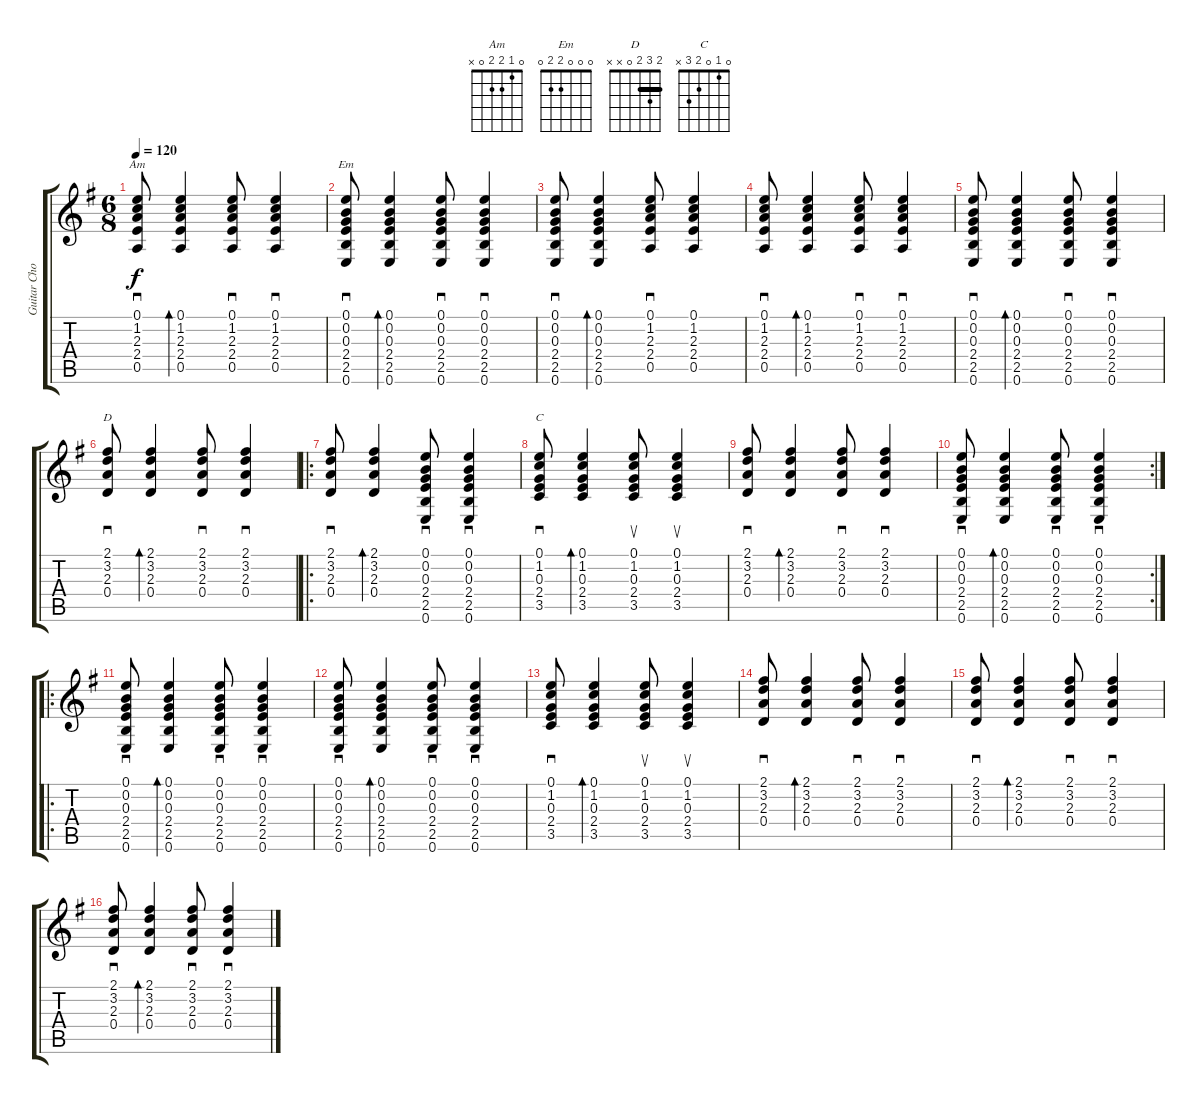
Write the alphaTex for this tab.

\track ("Guitar Chord" "Guitar Cho") {instrument acousticguitarnylon}
\staff {score tabs}
\tuning (E4 B3 G3 D3 A2 E2) {hide}
\chord ("Am" 0 1 2 2 0 x)
\chord ("Em" 0 0 0 2 2 0)
\chord ("D" 2 3 2 0 x x) {barre 2}
\chord ("C" 0 1 0 2 3 x)
\ts (6 8)
\tempo 120
\clef g2
\ks eminor
(0.1 1.2 2.3 2.4 0.5).8{sd ch "Am" dy f} (0.1 1.2 2.3 2.4 0.5).4{bd 480} (0.1 1.2 2.3 2.4 0.5).8{sd} (0.1 1.2 2.3 2.4 0.5).4{sd} |
(0.1 0.2 0.3 2.4 2.5 0.6).8{sd ch "Em"} (0.1 0.2 0.3 2.4 2.5 0.6).4{bd 480} (0.1 0.2 0.3 2.4 2.5 0.6).8{sd} (0.1 0.2 0.3 2.4 2.5 0.6).4{sd} |
(0.1 0.2 0.3 2.4 2.5 0.6).8{sd} (0.1 0.2 0.3 2.4 2.5 0.6).4{bd 480} (0.1 1.2 2.3 2.4 0.5).8{sd} (0.1 1.2 2.3 2.4 0.5).4 |
(0.1 1.2 2.3 2.4 0.5).8{sd} (0.1 1.2 2.3 2.4 0.5).4{bd 480} (0.1 1.2 2.3 2.4 0.5).8{sd} (0.1 1.2 2.3 2.4 0.5).4{sd} |
(0.1 0.2 0.3 2.4 2.5 0.6).8{sd} (0.1 0.2 0.3 2.4 2.5 0.6).4{bd 480} (0.1 0.2 0.3 2.4 2.5 0.6).8{sd} (0.1 0.2 0.3 2.4 2.5 0.6).4{sd} |
(2.1 3.2 2.3 0.4).8{sd ch "D"} (2.1 3.2 2.3 0.4).4{bd 480} (2.1 3.2 2.3 0.4).8{sd} (2.1 3.2 2.3 0.4).4{sd} |
\ro
(2.1 3.2 2.3 0.4).8{sd} (2.1 3.2 2.3 0.4).4{bd 480} (0.1 0.2 0.3 2.4 2.5 0.6).8{sd} (0.1 0.2 0.3 2.4 2.5 0.6).4{sd} |
(0.1 1.2 0.3 2.4 3.5).8{sd ch "C"} (0.1 1.2 0.3 2.4 3.5).4{bd 480} (0.1 1.2 0.3 2.4 3.5).8{su} (0.1 1.2 0.3 2.4 3.5).4{su} |
(2.1 3.2 2.3 0.4).8{sd} (2.1 3.2 2.3 0.4).4{bd 480} (2.1 3.2 2.3 0.4).8{sd} (2.1 3.2 2.3 0.4).4{sd} |
\rc 2
(0.1 0.2 0.3 2.4 2.5 0.6).8{sd} (0.1 0.2 0.3 2.4 2.5 0.6).4{bd 480} (0.1 0.2 0.3 2.4 2.5 0.6).8{sd} (0.1 0.2 0.3 2.4 2.5 0.6).4{sd} |
\ro
(0.1 0.2 0.3 2.4 2.5 0.6).8{sd} (0.1 0.2 0.3 2.4 2.5 0.6).4{bd 480} (0.1 0.2 0.3 2.4 2.5 0.6).8{sd} (0.1 0.2 0.3 2.4 2.5 0.6).4{sd} |
(0.1 0.2 0.3 2.4 2.5 0.6).8{sd} (0.1 0.2 0.3 2.4 2.5 0.6).4{bd 480} (0.1 0.2 0.3 2.4 2.5 0.6).8{sd} (0.1 0.2 0.3 2.4 2.5 0.6).4{sd} |
(0.1 1.2 0.3 2.4 3.5).8{sd} (0.1 1.2 0.3 2.4 3.5).4{bd 480} (0.1 1.2 0.3 2.4 3.5).8{su} (0.1 1.2 0.3 2.4 3.5).4{su} |
(2.1 3.2 2.3 0.4).8{sd} (2.1 3.2 2.3 0.4).4{bd 480} (2.1 3.2 2.3 0.4).8{sd} (2.1 3.2 2.3 0.4).4{sd} |
(2.1 3.2 2.3 0.4).8{sd} (2.1 3.2 2.3 0.4).4{bd 480} (2.1 3.2 2.3 0.4).8{sd} (2.1 3.2 2.3 0.4).4{sd} |
(2.1 3.2 2.3 0.4).8{sd} (2.1 3.2 2.3 0.4).4{bd 480} (2.1 3.2 2.3 0.4).8{sd} (2.1 3.2 2.3 0.4).4{sd}
